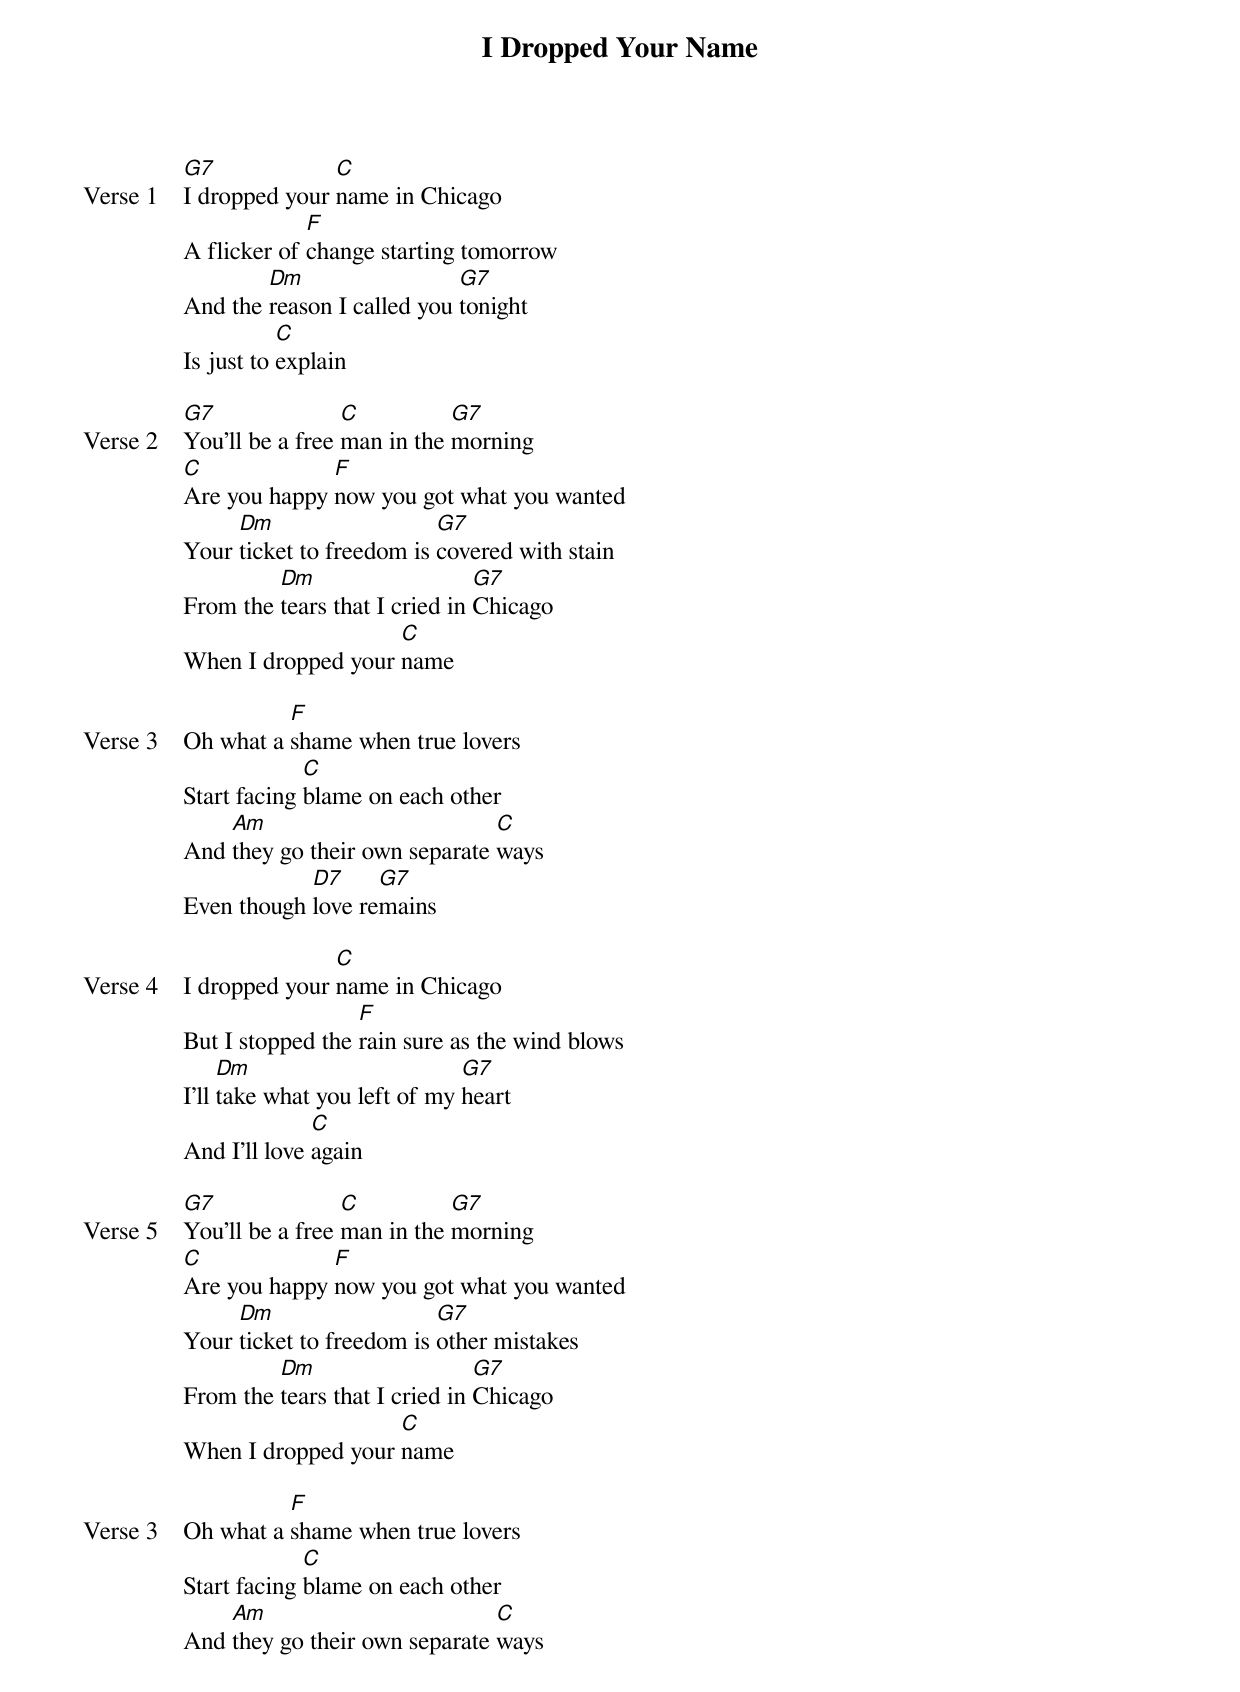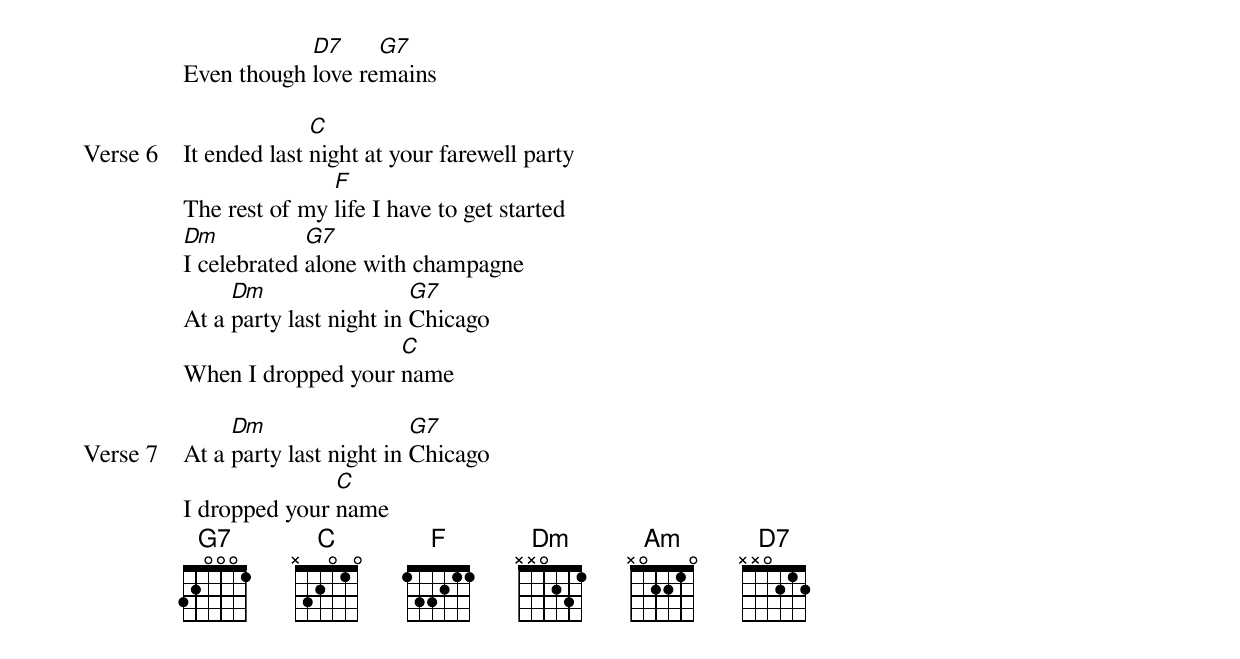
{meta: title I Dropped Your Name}
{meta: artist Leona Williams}
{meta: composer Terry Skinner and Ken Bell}

{start_of_verse: Verse 1}
[G7]I dropped your [C]name in Chicago
A flicker of [F]change starting tomorrow
And the [Dm]reason I called you [G7]tonight
Is just to [C]explain
{end_of_verse}

{start_of_verse: Verse 2}
[G7]You'll be a free [C]man in the [G7]morning
[C]Are you happy [F]now you got what you wanted
Your [Dm]ticket to freedom is [G7]covered with stain
From the [Dm]tears that I cried in [G7]Chicago
When I dropped your [C]name
{end_of_verse}

{start_of_verse: Verse 3}
Oh what a [F]shame when true lovers
Start facing [C]blame on each other
And [Am]they go their own separate [C]ways
Even though [D7]love re[G7]mains
{end_of_verse}

{start_of_verse: Verse 4}
I dropped your [C]name in Chicago
But I stopped the [F]rain sure as the wind blows
I'll [Dm]take what you left of my [G7]heart
And I'll love [C]again
{end_of_verse}

{start_of_verse: Verse 5}
[G7]You'll be a free [C]man in the [G7]morning
[C]Are you happy [F]now you got what you wanted
Your [Dm]ticket to freedom is [G7]other mistakes
From the [Dm]tears that I cried in [G7]Chicago
When I dropped your [C]name
{end_of_verse}

{start_of_verse: Verse 3}
Oh what a [F]shame when true lovers
Start facing [C]blame on each other
And [Am]they go their own separate [C]ways
Even though [D7]love re[G7]mains
{end_of_verse}

{start_of_verse: Verse 6}
It ended last [C]night at your farewell party
The rest of my [F]life I have to get started
[Dm]I celebrated [G7]alone with champagne
At a [Dm]party last night in [G7]Chicago
When I dropped your [C]name
{end_of_verse}

{start_of_verse: Verse 7}
At a [Dm]party last night in [G7]Chicago
I dropped your [C]name
{end_of_verse}
